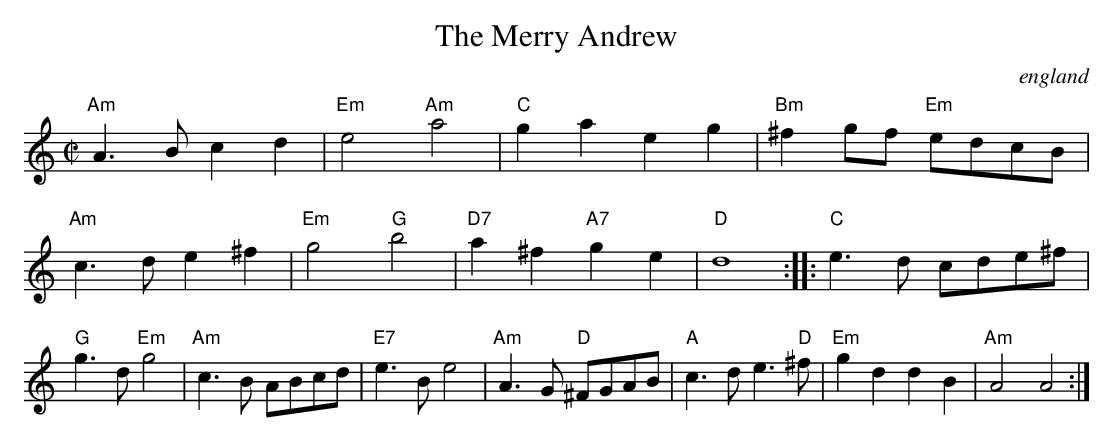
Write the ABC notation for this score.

X:1
T:The Merry Andrew
O:england
M:C|
L:1/8
K:Am
"Am"A3B c2d2 | "Em"e4 "Am"a4 | "C"g2a2 e2g2 | "Bm"^f2gf "Em"edcB | \
"Am"c3d e2^f2 | "Em"g4 "G"b4 | "D7"a2^f2 "A7"g2e2 | "D"d8 :: \
"C"e3d cde^f | "G"g3d "Em"g4 | "Am"c3B ABcd | "E7"e3B e4 | \
"Am"A3G "D"^FGAB | "A"c3d e3"D"^f | "Em"g2d2 d2B2 | "Am"A4 A4 :|
